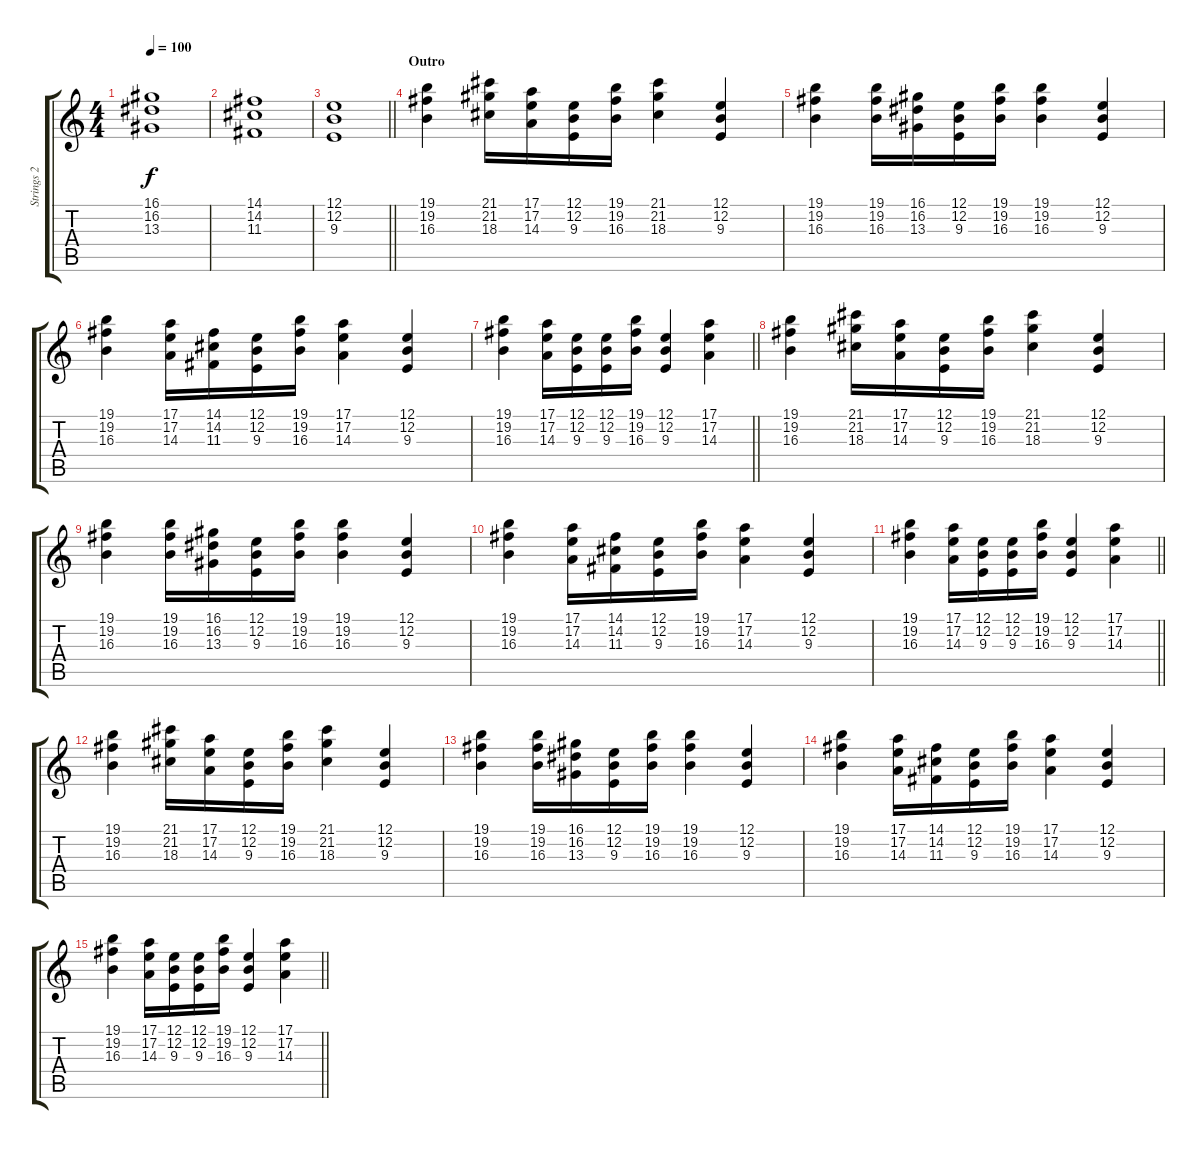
\track ("Strings 2" "Strings 2") {instrument stringensemble1}
\staff {score tabs}
\tuning (E4 B3 G3 D3 A2 E2) {hide}
\ts (4 4)
\tempo 100
\clef g2
\ks c
(16.1 16.2 13.3).1{dy f} |
(14.1 14.2 11.3).1 |
\barLineRight lightlight
(12.1 12.2 9.3).1 |
\section ("" "Outro")
(19.1 19.2 16.3).4 (21.1 21.2 18.3).16 (17.1 17.2 14.3).16 (12.1 12.2 9.3).16 (19.1 19.2 16.3).16 (21.1 21.2 18.3).4 (12.1 12.2 9.3).4 |
(19.1 19.2 16.3).4 (19.1 19.2 16.3).16 (16.1 16.2 13.3).16 (12.1 12.2 9.3).16 (19.1 19.2 16.3).16 (19.1 19.2 16.3).4 (12.1 12.2 9.3).4 |
(19.1 19.2 16.3).4 (17.1 17.2 14.3).16 (14.1 14.2 11.3).16 (12.1 12.2 9.3).16 (19.1 19.2 16.3).16 (17.1 17.2 14.3).4 (12.1 12.2 9.3).4 |
\barLineRight lightlight
(19.1 19.2 16.3).4 (17.1 17.2 14.3).16 (12.1 12.2 9.3).16 (12.1 12.2 9.3).16 (19.1 19.2 16.3).16 (12.1 12.2 9.3).4 (17.1 17.2 14.3).4 |
(19.1 19.2 16.3).4 (21.1 21.2 18.3).16 (17.1 17.2 14.3).16 (12.1 12.2 9.3).16 (19.1 19.2 16.3).16 (21.1 21.2 18.3).4 (12.1 12.2 9.3).4 |
(19.1 19.2 16.3).4 (19.1 19.2 16.3).16 (16.1 16.2 13.3).16 (12.1 12.2 9.3).16 (19.1 19.2 16.3).16 (19.1 19.2 16.3).4 (12.1 12.2 9.3).4 |
(19.1 19.2 16.3).4 (17.1 17.2 14.3).16 (14.1 14.2 11.3).16 (12.1 12.2 9.3).16 (19.1 19.2 16.3).16 (17.1 17.2 14.3).4 (12.1 12.2 9.3).4 |
\barLineRight lightlight
(19.1 19.2 16.3).4 (17.1 17.2 14.3).16 (12.1 12.2 9.3).16 (12.1 12.2 9.3).16 (19.1 19.2 16.3).16 (12.1 12.2 9.3).4 (17.1 17.2 14.3).4 |
(19.1 19.2 16.3).4{volume 0} (21.1 21.2 18.3).16 (17.1 17.2 14.3).16 (12.1 12.2 9.3).16 (19.1 19.2 16.3).16 (21.1 21.2 18.3).4 (12.1 12.2 9.3).4 |
(19.1 19.2 16.3).4 (19.1 19.2 16.3).16 (16.1 16.2 13.3).16 (12.1 12.2 9.3).16 (19.1 19.2 16.3).16 (19.1 19.2 16.3).4 (12.1 12.2 9.3).4 |
(19.1 19.2 16.3).4 (17.1 17.2 14.3).16 (14.1 14.2 11.3).16 (12.1 12.2 9.3).16 (19.1 19.2 16.3).16 (17.1 17.2 14.3).4 (12.1 12.2 9.3).4 |
\barLineRight lightlight
(19.1 19.2 16.3).4 (17.1 17.2 14.3).16 (12.1 12.2 9.3).16 (12.1 12.2 9.3).16 (19.1 19.2 16.3).16 (12.1 12.2 9.3).4 (17.1 17.2 14.3).4
